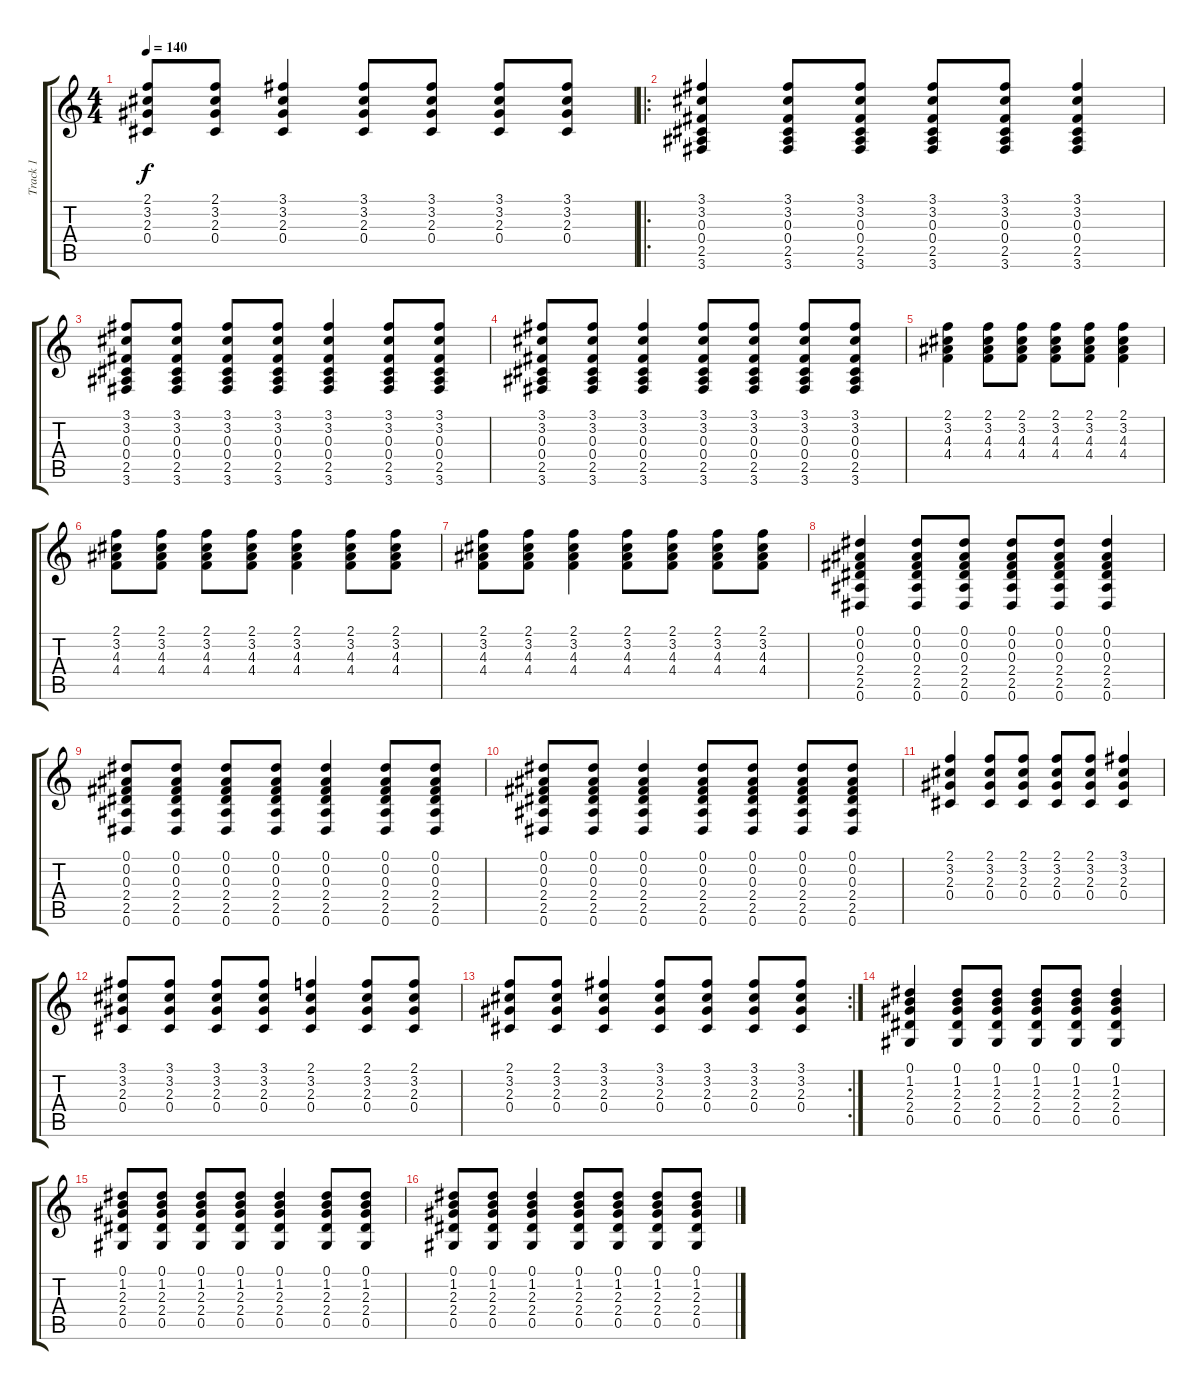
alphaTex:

\track ("Track 1" "Track 1") {instrument acousticguitarsteel}
\staff {score tabs}
\tuning (Eb4 Bb3 Gb3 Db3 Ab2 Eb2) {hide}
\ts (4 4)
\tempo 140
\clef g2
\ks c
(2.1 3.2 2.3 0.4).8{dy f} (2.1 3.2 2.3 0.4).8 (3.1 3.2 2.3 0.4).4 (3.1 3.2 2.3 0.4).8 (3.1 3.2 2.3 0.4).8 (3.1 3.2 2.3 0.4).8 (3.1 3.2 2.3 0.4).8 |
\ro
(3.1 3.2 0.3 0.4 2.5 3.6).4 (3.1 3.2 0.3 0.4 2.5 3.6).8 (3.1 3.2 0.3 0.4 2.5 3.6).8 (3.1 3.2 0.3 0.4 2.5 3.6).8 (3.1 3.2 0.3 0.4 2.5 3.6).8 (3.1 3.2 0.3 0.4 2.5 3.6).4 |
(3.1 3.2 0.3 0.4 2.5 3.6).8 (3.1 3.2 0.3 0.4 2.5 3.6).8 (3.1 3.2 0.3 0.4 2.5 3.6).8 (3.1 3.2 0.3 0.4 2.5 3.6).8 (3.1 3.2 0.3 0.4 2.5 3.6).4 (3.1 3.2 0.3 0.4 2.5 3.6).8 (3.1 3.2 0.3 0.4 2.5 3.6).8 |
(3.1 3.2 0.3 0.4 2.5 3.6).8 (3.1 3.2 0.3 0.4 2.5 3.6).8 (3.1 3.2 0.3 0.4 2.5 3.6).4 (3.1 3.2 0.3 0.4 2.5 3.6).8 (3.1 3.2 0.3 0.4 2.5 3.6).8 (3.1 3.2 0.3 0.4 2.5 3.6).8 (3.1 3.2 0.3 0.4 2.5 3.6).8 |
(2.1 3.2 4.3 4.4).4 (2.1 3.2 4.3 4.4).8 (2.1 3.2 4.3 4.4).8 (2.1 3.2 4.3 4.4).8 (2.1 3.2 4.3 4.4).8 (2.1 3.2 4.3 4.4).4 |
(2.1 3.2 4.3 4.4).8 (2.1 3.2 4.3 4.4).8 (2.1 3.2 4.3 4.4).8 (2.1 3.2 4.3 4.4).8 (2.1 3.2 4.3 4.4).4 (2.1 3.2 4.3 4.4).8 (2.1 3.2 4.3 4.4).8 |
(2.1 3.2 4.3 4.4).8 (2.1 3.2 4.3 4.4).8 (2.1 3.2 4.3 4.4).4 (2.1 3.2 4.3 4.4).8 (2.1 3.2 4.3 4.4).8 (2.1 3.2 4.3 4.4).8 (2.1 3.2 4.3 4.4).8 |
(0.1 0.2 0.3 2.4 2.5 0.6).4 (0.1 0.2 0.3 2.4 2.5 0.6).8 (0.1 0.2 0.3 2.4 2.5 0.6).8 (0.1 0.2 0.3 2.4 2.5 0.6).8 (0.1 0.2 0.3 2.4 2.5 0.6).8 (0.1 0.2 0.3 2.4 2.5 0.6).4 |
(0.1 0.2 0.3 2.4 2.5 0.6).8 (0.1 0.2 0.3 2.4 2.5 0.6).8 (0.1 0.2 0.3 2.4 2.5 0.6).8 (0.1 0.2 0.3 2.4 2.5 0.6).8 (0.1 0.2 0.3 2.4 2.5 0.6).4 (0.1 0.2 0.3 2.4 2.5 0.6).8 (0.1 0.2 0.3 2.4 2.5 0.6).8 |
(0.1 0.2 0.3 2.4 2.5 0.6).8 (0.1 0.2 0.3 2.4 2.5 0.6).8 (0.1 0.2 0.3 2.4 2.5 0.6).4 (0.1 0.2 0.3 2.4 2.5 0.6).8 (0.1 0.2 0.3 2.4 2.5 0.6).8 (0.1 0.2 0.3 2.4 2.5 0.6).8 (0.1 0.2 0.3 2.4 2.5 0.6).8 |
(2.1 3.2 2.3 0.4).4 (2.1 3.2 2.3 0.4).8 (2.1 3.2 2.3 0.4).8 (2.1 3.2 2.3 0.4).8 (2.1 3.2 2.3 0.4).8 (3.1 3.2 2.3 0.4).4 |
(3.1 3.2 2.3 0.4).8 (3.1 3.2 2.3 0.4).8 (3.1 3.2 2.3 0.4).8 (3.1 3.2 2.3 0.4).8 (2.1 3.2 2.3 0.4).4 (2.1 3.2 2.3 0.4).8 (2.1 3.2 2.3 0.4).8 |
\rc 2
(2.1 3.2 2.3 0.4).8 (2.1 3.2 2.3 0.4).8 (3.1 3.2 2.3 0.4).4 (3.1 3.2 2.3 0.4).8 (3.1 3.2 2.3 0.4).8 (3.1 3.2 2.3 0.4).8 (3.1 3.2 2.3 0.4).8 |
(0.1 1.2 2.3 2.4 0.5).4 (0.1 1.2 2.3 2.4 0.5).8 (0.1 1.2 2.3 2.4 0.5).8 (0.1 1.2 2.3 2.4 0.5).8 (0.1 1.2 2.3 2.4 0.5).8 (0.1 1.2 2.3 2.4 0.5).4 |
(0.1 1.2 2.3 2.4 0.5).8 (0.1 1.2 2.3 2.4 0.5).8 (0.1 1.2 2.3 2.4 0.5).8 (0.1 1.2 2.3 2.4 0.5).8 (0.1 1.2 2.3 2.4 0.5).4 (0.1 1.2 2.3 2.4 0.5).8 (0.1 1.2 2.3 2.4 0.5).8 |
(0.1 1.2 2.3 2.4 0.5).8 (0.1 1.2 2.3 2.4 0.5).8 (0.1 1.2 2.3 2.4 0.5).4 (0.1 1.2 2.3 2.4 0.5).8 (0.1 1.2 2.3 2.4 0.5).8 (0.1 1.2 2.3 2.4 0.5).8 (0.1 1.2 2.3 2.4 0.5).8
